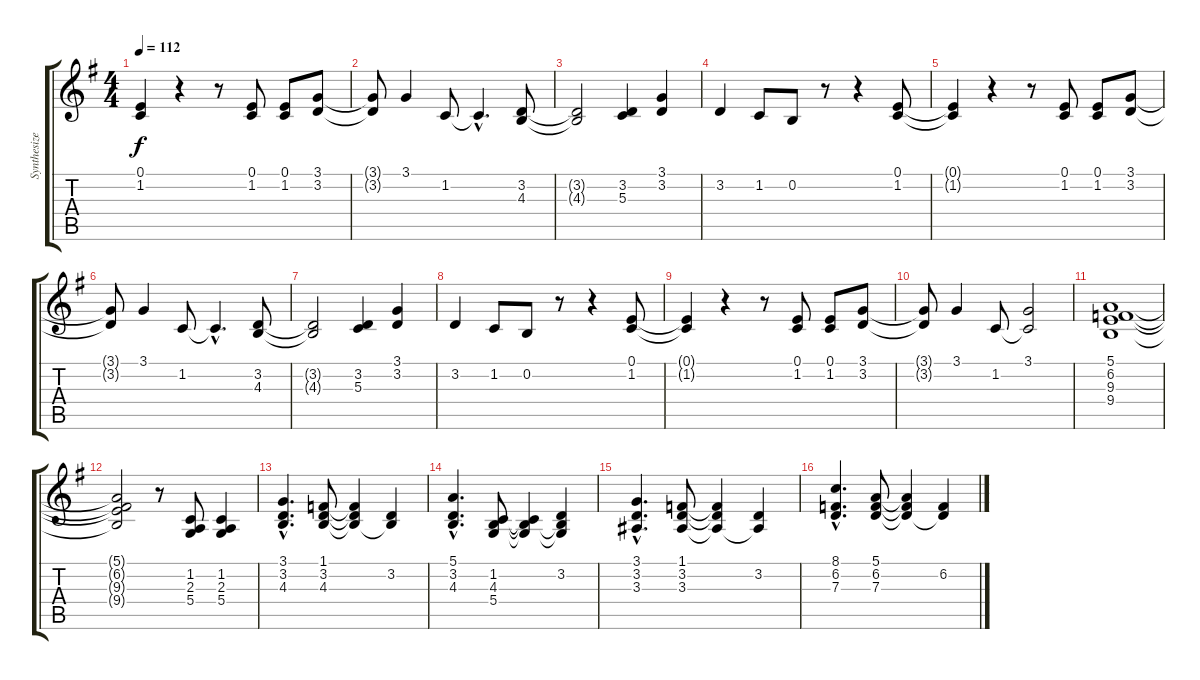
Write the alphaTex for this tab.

\track ("Synthesizer" "Synthesize") {instrument pad3polysynth}
\staff {score tabs}
\tuning (E4 B3 G3 D3 A2 E2) {hide}
\ts (4 4)
\tempo 112
\clef g2
\ks g
(0.1{t} 1.2{t}).4{dy f} r.4 r.8 (0.1 1.2).8 (0.1 1.2).8 (3.1 3.2).8 |
(3.1{t} 3.2{t}).8 3.1.4 1.2.8 1.2{hac t}.4{d} (3.2 4.3).8 |
(3.2{t} 4.3{t}).2 (3.2 5.3).4 (3.1 3.2).4 |
3.2.4 1.2.8 0.2.8 r.8 r.4 (0.1 1.2).8 |
(0.1{t} 1.2{t}).4 r.4 r.8 (0.1 1.2).8 (0.1 1.2).8 (3.1 3.2).8 |
(3.1{t} 3.2{t}).8 3.1.4 1.2.8 1.2{hac t}.4{d} (3.2 4.3).8 |
(3.2{t} 4.3{t}).2 (3.2 5.3).4 (3.1 3.2).4 |
3.2.4 1.2.8 0.2.8 r.8 r.4 (0.1 1.2).8 |
(0.1{t} 1.2{t}).4 r.4 r.8 (0.1 1.2).8 (0.1 1.2).8 (3.1 3.2).8 |
(3.1{t} 3.2{t}).8 3.1.4 1.2.8 (3.1 1.2{t}).2 |
(5.1 6.2 9.3 9.4).1 |
(5.1{t} 6.2{t} 9.3{t} 9.4{t}).2 r.8 (1.2 2.3 5.4).8 (1.2 2.3 5.4).4 |
(3.1{hac} 3.2{hac} 4.3{hac}).4{d} (1.1 3.2 4.3).8 (1.1{t} 3.2{t} 4.3{t}).4 (3.2 4.3{t}).4 |
(5.1{hac} 3.2{hac} 4.3{hac}).4{d} (1.2 4.3 5.4).8 (1.2{t} 4.3{t} 5.4{t}).4 (3.2 4.3{t} 5.4{t}).4 |
(3.1{hac} 3.2{hac} 3.3{hac}).4{d} (1.1 3.2 3.3).8 (1.1{t} 3.2{t} 3.3{t}).4 (3.2 3.3{t}).4 |
(8.1{hac} 6.2{hac} 7.3{hac}).4{d} (5.1 6.2 7.3).8 (5.1{t} 6.2{t} 7.3{t}).4 (6.2 7.3{t}).4
